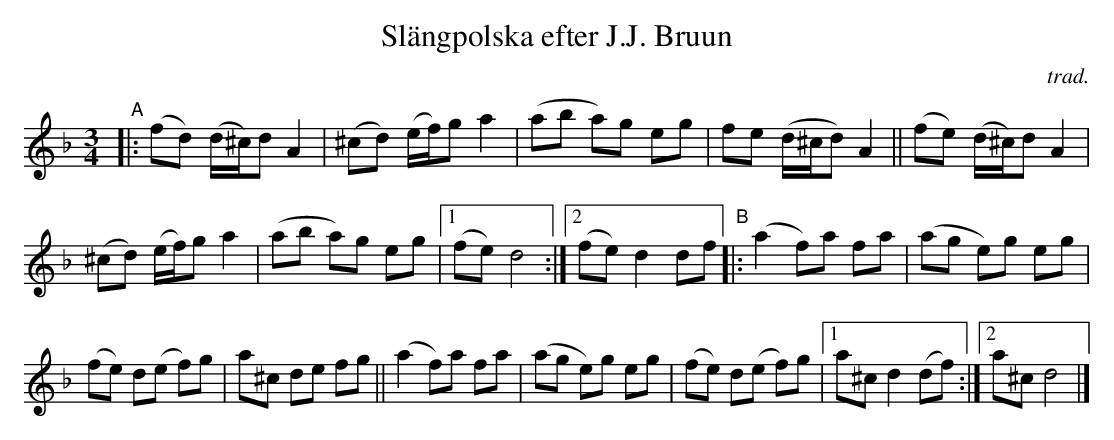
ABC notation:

X:1
T: Sl\"angpolska efter J.J. Bruun
C: trad.
M: 3/4
L: 1/8
K: Dm
"^A"|: (fd) (d/^c/)d A2 | (^cd) (e/f/)g a2 | (ab a)g eg | fe (d/^c/d) A2 || (fe) (d/^c/)d A2 |
(^cd) (e/f/)g a2 | (ab a)g eg |[1 (fe) d4 :|[2 (fe) d2 df "^B"|: (a2 f)a fa | (ag e)g eg |
(fe) d(e f)g | a^c de fg || (a2 f)a fa | (ag e)g eg | (fe) d(e f)g |[1 a^c d2 (df) :|[2 a^c d4 |]
